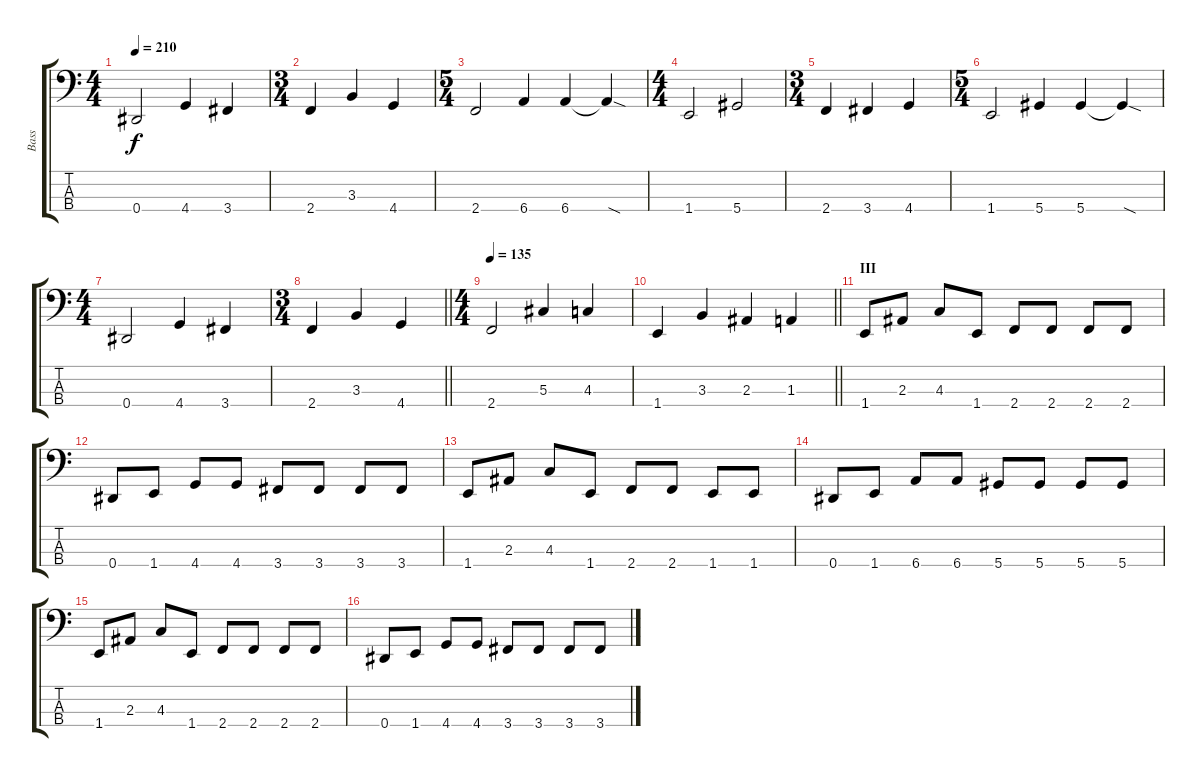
\track ("Bass" "Bass") {instrument electricbasspick}
\staff {score tabs}
\tuning (Gb2 Db2 Ab1 Eb1) {hide}
\ts (4 4)
\tempo 210
\clef f4
\ks c
0.4.2{dy f} 4.4.4 3.4.4 |
\ts (3 4)
2.4.4 3.3.4 4.4.4 |
\ts (5 4)
2.4.2 6.4.4 6.4.4 6.4{sod t}.4 |
\ts (4 4)
1.4.2 5.4.2 |
\ts (3 4)
2.4.4 3.4.4 4.4.4 |
\ts (5 4)
1.4.2 5.4.4 5.4.4 5.4{sod t}.4 |
\ts (4 4)
0.4.2 4.4.4 3.4.4 |
\ts (3 4)
\barLineRight lightlight
2.4.4 3.3.4 4.4.4 |
\ts (4 4)
\tempo 135
2.4.2 5.3.4 4.3.4 |
\barLineRight lightlight
1.4.4 3.3.4 2.3.4 1.3.4 |
\section ("" "III")
1.4.8 2.3.8 4.3.8 1.4.8 2.4.8 2.4.8 2.4.8 2.4.8 |
0.4.8 1.4.8 4.4.8 4.4.8 3.4.8 3.4.8 3.4.8 3.4.8 |
1.4.8 2.3.8 4.3.8 1.4.8 2.4.8 2.4.8 1.4.8 1.4.8 |
0.4.8 1.4.8 6.4.8 6.4.8 5.4.8 5.4.8 5.4.8 5.4.8 |
1.4.8 2.3.8 4.3.8 1.4.8 2.4.8 2.4.8 2.4.8 2.4.8 |
0.4.8 1.4.8 4.4.8 4.4.8 3.4.8 3.4.8 3.4.8 3.4.8
